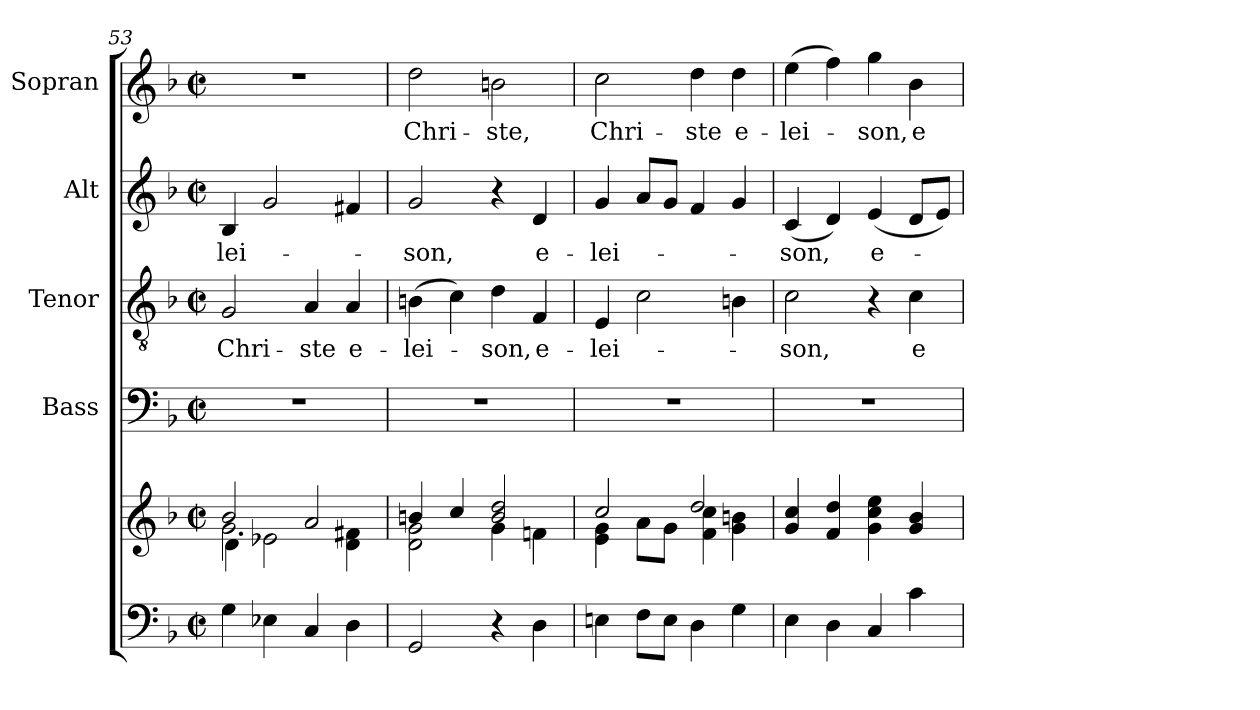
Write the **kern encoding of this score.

**kern	**kern	**kern	**kern	**text	**kern	**text	**kern	**text
*part5	*part5	*part4	*part3	*part3	*part2	*part2	*part1	*part1
*staff6	*staff5	*staff4	*staff3	*staff3	*staff2	*staff2	*staff1	*staff1
*	*	*I"Bass	*I"Tenor	*	*I"Alt	*	*I"Sopran	*
*	*	*I'B.	*I'T.	*	*I'A.	*	*I'S.	*
*clefF4	*clefG2	*clefF4	*clefGv2	*	*clefG2	*	*clefG2	*
*k[b-]	*k[b-]	*k[b-]	*k[b-]	*	*k[b-]	*	*k[b-]	*
*F:	*F:	*F:	*F:	*	*F:	*	*F:	*
*M2/2	*M2/2	*M2/2	*M2/2	*	*M2/2	*	*M2/2	*
*met(c|)	*met(c|)	*met(c|)	*met(c|)	*	*met(c|)	*	*met(c|)	*
=53	=53	=53	=53	=53	=53	=53	=53	=53
*	*^	*	*	*	*	*	*	*
*	*	*^	*	*	*	*	*	*	*
!	!	!	!	!	!	!LO:LY:b	!	!LO:LY:b	!	!
4G\	2b-/	2.g\	4d\	1r	2G/	Chri-	4B-/	-lei-	1r	.
4E-X\	.	.	2e-X\	.	.	.	2g/	.	.	.
!	!	!	!	!	!	!LO:LY:b	!	!	!	!
4C/	2a/	.	.	.	4A/	-ste	.	.	.	.
!	!	!	!	!	!	!LO:LY:b	!	!	!	!
4D\	.	4d\ 4f#X\	4ryy	.	4A/	e-	4f#X/	.	.	.
=54	=54	=54	=54	=54	=54	=54	=54	=54	=54	=54
!	!	!	!	!	!	!LO:LY:b	!	!LO:LY:b	!	!LO:LY:b
*	*	*v	*v	*	*	*	*	*	*	*
2GG/	4bn/	2d\ 2g\	1r	(>4Bn\	-lei-	2g/	-son,	2dd\	Chri-
.	4cc/	.	.	4c\)	.	.	.	.	.
!	!	!	!	!	!LO:LY:b	!	!	!	!LO:LY:b
4r	2b/ 2dd/	4g\	.	4d\	-son,	4r	.	2bn\	-ste,
!	!	!	!	!	!LO:LY:b	!	!LO:LY:b	!	!
4D\	.	4fn\	.	4F/	e-	4d/	e-	.	.
=55	=55	=55	=55	=55	=55	=55	=55	=55	=55
!	!	!	!	!	!LO:LY:b	!	!LO:LY:b	!	!LO:LY:b
4En\	2cc/	4e\ 4g\	1r	4E/	-lei-	4g/	-lei-	2cc\	Chri-
8F\L	.	8a\L	.	2c\	.	8a/L	.	.	.
8E\J	.	8g\J	.	.	.	8g/J	.	.	.
!	!	!	!	!	!	!	!	!	!LO:LY:b
4D\	2dd/	4f\ 4cc\	.	.	.	4f/	.	4dd\	-ste
!	!	!	!	!	!	!	!	!	!LO:LY:b
4G\	.	4g\ 4bn\	.	4Bn\	.	4g/	.	4dd\	e-
=56	=56	=56	=56	=56	=56	=56	=56	=56	=56
!	!	!	!	!	!LO:LY:b	!	!LO:LY:b	!	!LO:LY:b
*	*v	*v	*	*	*	*	*	*	*
4E\	4g/ 4cc/	1r	2c\	-son,	(<4c/	-son,	(>4ee\	-lei-
4D\	4f/ 4dd/	.	.	.	4d/)	.	4ff\)	.
!	!	!	!	!	!	!LO:LY:b	!	!LO:LY:b
4C/	4g\ 4cc\ 4ee\	.	4r	.	(<4e/	e-	4gg\	-son,
!	!	!	!	!LO:LY:b	!	!	!	!LO:LY:b
4c\	4g/ 4b-/	.	4c\	e-	8d/L	.	4b-\	e-
.	.	.	.	.	8e/J)	.	.	.
=	=	=	=	=	=	=	=	=
*-	*-	*-	*-	*-	*-	*-	*-	*-
